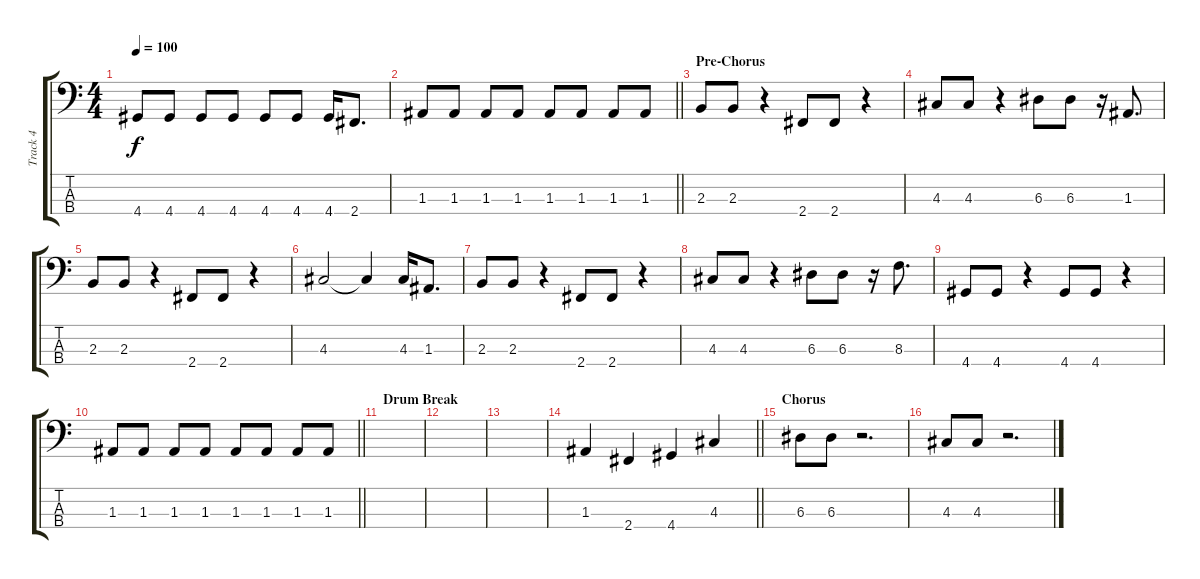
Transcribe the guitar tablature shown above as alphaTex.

\track ("Track 4" "Track 4") {instrument electricbassfinger}
\staff {score tabs}
\tuning (G2 D2 A1 E1) {hide}
\ts (4 4)
\tempo 100
\clef f4
\ks c
4.4.8{dy f} 4.4.8 4.4.8 4.4.8 4.4.8 4.4.8 4.4.16 2.4.8{d} |
\barLineRight lightlight
1.3.8 1.3.8 1.3.8 1.3.8 1.3.8 1.3.8 1.3.8 1.3.8 |
\section ("" "Pre-Chorus")
2.3.8 2.3.8 r.4 2.4.8 2.4.8 r.4 |
4.3.8 4.3.8 r.4 6.3.8 6.3.8 r.16 1.3.8{d} |
2.3.8 2.3.8 r.4 2.4.8 2.4.8 r.4 |
4.3.2 4.3{t}.4 4.3.16 1.3.8{d} |
2.3.8 2.3.8 r.4 2.4.8 2.4.8 r.4 |
4.3.8 4.3.8 r.4 6.3.8 6.3.8 r.16 8.3.8{d} |
4.4.8 4.4.8 r.4 4.4.8 4.4.8 r.4 |
\barLineRight lightlight
1.3.8 1.3.8 1.3.8 1.3.8 1.3.8 1.3.8 1.3.8 1.3.8 |
\section ("" "Drum Break")
|
|
|
\barLineRight lightlight
1.3.4 2.4.4 4.4.4 4.3.4 |
\section ("" "Chorus")
6.3.8 6.3.8 r.2{d} |
4.3.8 4.3.8 r.2{d}
